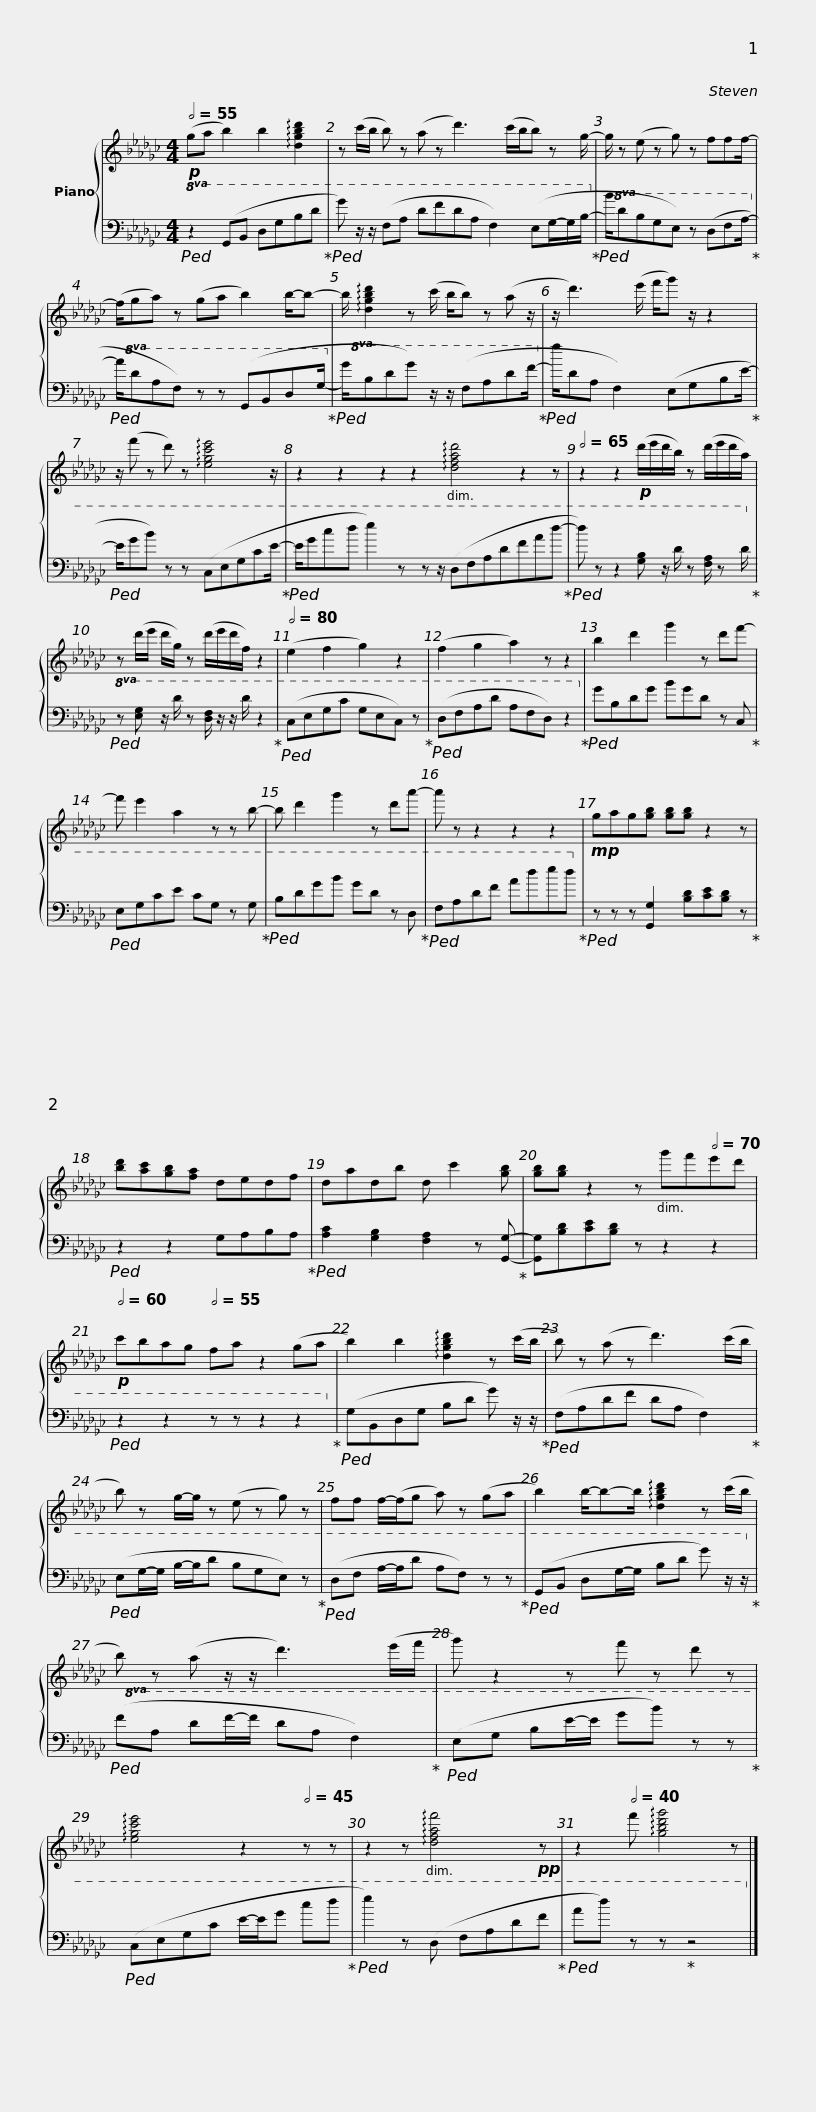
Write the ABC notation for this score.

X:1
%%score { 1 | 2 }
L:1/8
Q:1/2=55
M:4/4
I:linebreak $
K:Gb
V:1 treble
V:2 bass
V:1
!p! (ga b2) b2 !arpeggio![dgbd']2 | z (c'/b/ b) z (a z d'3) (c'/b/b) z g/- | g/ z (e z g) z fff/- |$ (f/ga) z (ga b2) b/-b- | b/ !arpeggio![dgbd']2 z (c'/ b/b) z (a z/ | %5
 z/ d'3) (e'/ f'/g') z/ z2 |$ z/ (f' z d') z !arpeggio![egc'e']4 z/ | z2 z2 z2 z2 !arpeggio![dfad']4 z2 z[Q:1/2=50][Q:1/2=45] |$[Q:1/2=65] z2 z2!p! (d'/e'/d'/b/) z (d'/e'/d'/a/) | z (d'/e'/ d'/g/) z (d'/e'/d'/f/) z2 | %10
[Q:1/2=80] (e2 f2 g2) z2 | (f2 g2 a2) z z2 |$ b2 d'2 g'2 z d'f'- | f' e'2 a2 z z b- | b d'2 g'2 z d'a'- | %15
 a' z z2 z2 z2 |$!mp! gag[gb] [gb][gb] z2 z | [bd'][ac'][gb][fa] dedf | dadb d c'2 [gb] | [gb][gb] z2 z g'f'[Q:1/2=70]e'd' |$ %20
[Q:1/2=60]!p! c'bag[Q:1/2=55] fa z2 (ga | b2) b2 !arpeggio![dgbd']2 z (c'/b/ | b) z (a z d'3) (c'/b/ | b) z g/-g/ z (e z g) z |$ ff f/-(f/g a) z (ga | %25
 b2) b/-b-b/ !arpeggio![dgbd']2 z (c'/b/ | b) z (a z/ z/ d'3) (e'/f'/ |$ g') z2 z f' z d' z | !arpeggio![egc'e']4 z2[Q:1/2=45] z z | z2 z !arpeggio![dfaf']4!pp! z | %30
 z2[Q:1/2=40] f' !arpeggio![gbd'g']4 z |] %31
V:2
!ped!!8va(! z2 (G,B, DGBd!ped-up! |!ped! g) z/ z/ (FA dfdA F2) (EG/-G/B/-!8va)!!ped-up! |!8va(!!ped! B/dBGE) z (DFA/-!8va)!!ped-up! |$!8va(!!ped! A/dAF) z z (G,B,DG/-!8va)!!ped-up! |!8va(!!ped! G/Bdg) z/ z/ (FAdf/-!8va)!!ped-up! | %5
!ped!!8va(! f/dA F2) (EGBe/-!ped-up! |$!ped! e/gb) z z (CEGce/-!ped-up! |!ped! e/gc'd' e'2) z z z/ (DFAdfad'-!ped-up! |$!ped! d') z z2 [GB] z/ d/ z [FA]/ z d/!8va)!!ped-up! |!ped!!8va(! z [EG] z/ d/ z [DF]/ z/ z/ d/ z2!ped-up! | %10
!ped! (CEGc GEC) z!ped-up! |!ped! (DFAd AFD) z2!8va)!!ped-up! |$!ped!!8va(! GBdg bgd z C!ped-up! |!ped! EGce cG z G!ped-up! |!ped! Bdgb gd z D!ped-up! | %15
!ped! FAdf ad'e'd'!8va)!!ped-up! |$!ped!!8va(! z z z [G,G]2 [Bd][ce][Bd] z!ped-up! |!ped! z2 z2 GABA!ped-up! |!ped! [Ac]2 [GB]2 [FA]2 z [G,G]-!ped-up! | [G,G][Bd][ce][Bd] z z2 z2 |$ %20
!ped! z2 z2 z z z2 z2!8va)!!ped-up! |!ped!!8va(! (G,B,DG Bd g) z/ z/!ped-up! |!ped! (FAdf dA F2)!ped-up! |!ped! (EG/-G/ B/-B/d BGE) z!ped-up! |$!ped! (DF A/-A/d AF) z z!ped-up! | %25
!ped! (G,B, DG/-G/ Bd g) z/ z/!8va)!!ped-up! |!ped!!8va(! (FA df/-f/ dA F2)!ped-up! |$!ped! (EG Be/-e/ gb) z z!ped-up! |!ped! (CEGc e/-e/g c'd'!ped-up! |!ped! e'2) z (D FAdf!ped-up! | %30
!ped! ad') z z!ped-up! z4!8va)! |] %31
